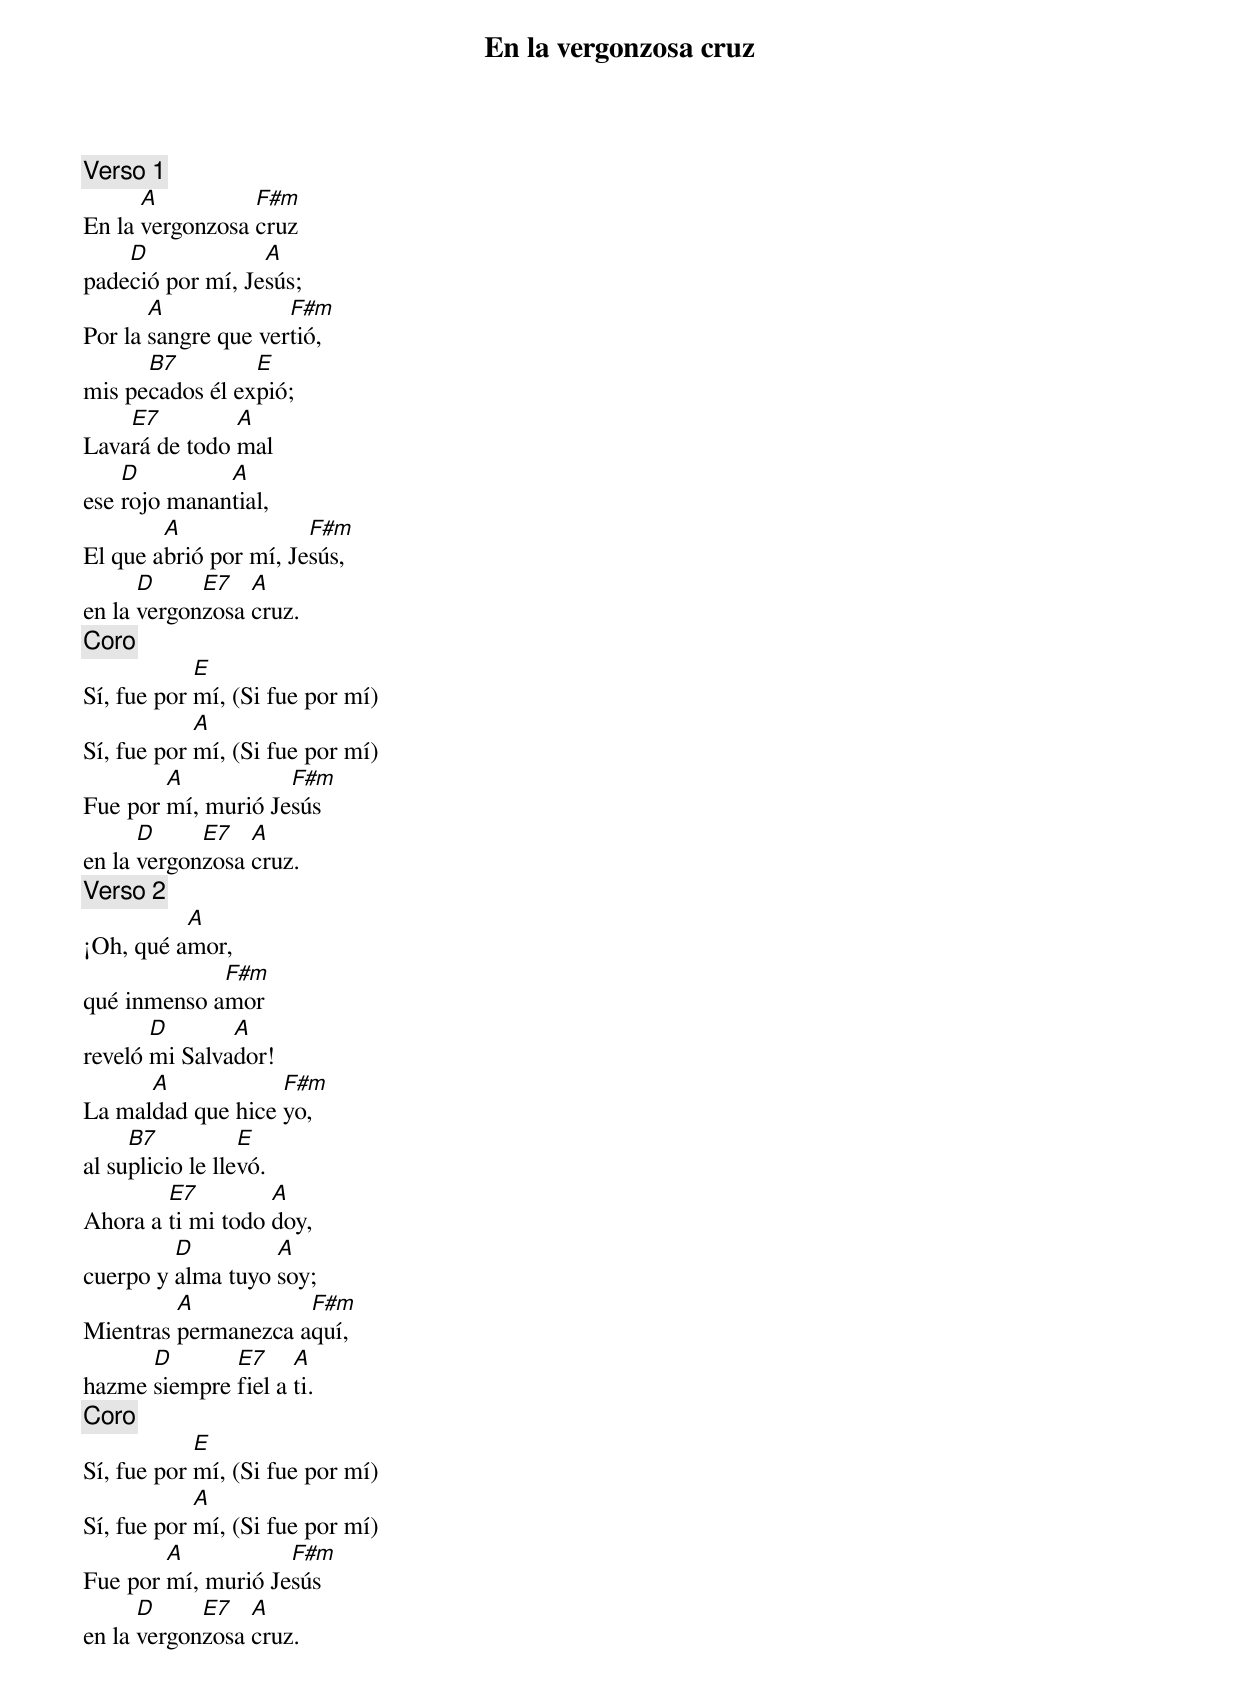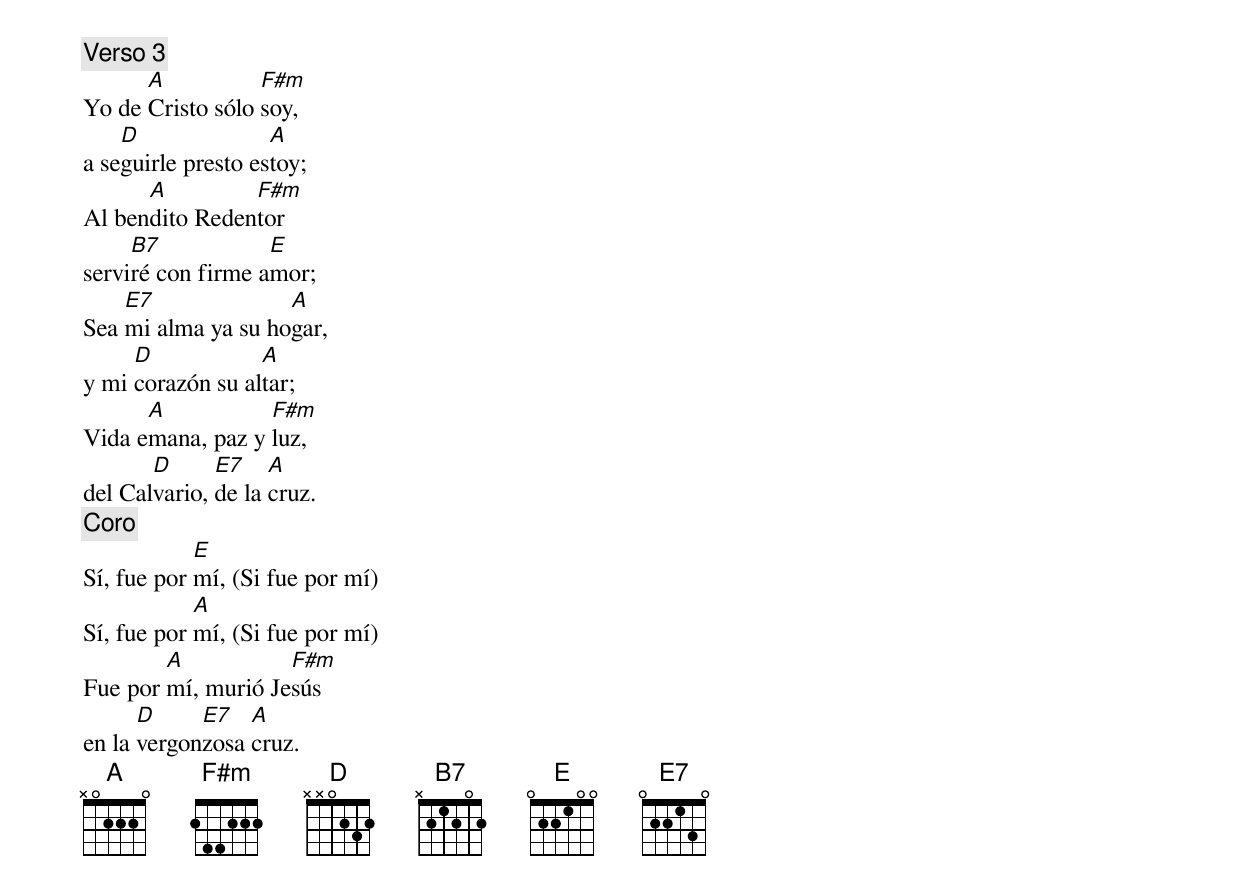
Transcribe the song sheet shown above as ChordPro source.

{title: En la vergonzosa cruz}
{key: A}
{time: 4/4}
{comment: Verso 1}
En la [A]vergonzosa [F#m]cruz
pade[D]ció por mí, Je[A]sús;
Por la [A]sangre que ver[F#m]tió,
mis pe[B7]cados él ex[E]pió;
Lava[E7]rá de todo [A]mal
ese [D]rojo manan[A]tial,
El que a[A]brió por mí, Je[F#m]sús,
en la [D]vergon[E7]zosa [A]cruz.
{comment: Coro}
Sí, fue por [E]mí, (Si fue por mí)
Sí, fue por [A]mí, (Si fue por mí)
Fue por [A]mí, murió Je[F#m]sús
en la [D]vergon[E7]zosa [A]cruz.
{comment: Verso 2}
¡Oh, qué a[A]mor,
qué inmenso a[F#m]mor
reveló [D]mi Salva[A]dor!
La mal[A]dad que hice [F#m]yo,
al su[B7]plicio le lle[E]vó.
Ahora a [E7]ti mi todo [A]doy,
cuerpo y [D]alma tuyo [A]soy;
Mientras [A]permanezca a[F#m]quí,
hazme [D]siempre [E7]fiel a [A]ti.
{comment: Coro}
Sí, fue por [E]mí, (Si fue por mí)
Sí, fue por [A]mí, (Si fue por mí)
Fue por [A]mí, murió Je[F#m]sús
en la [D]vergon[E7]zosa [A]cruz.
{comment: Verso 3}
Yo de [A]Cristo sólo [F#m]soy,
a se[D]guirle presto es[A]toy;
Al ben[A]dito Reden[F#m]tor
servi[B7]ré con firme a[E]mor;
Sea [E7]mi alma ya su ho[A]gar,
y mi [D]corazón su al[A]tar;
Vida e[A]mana, paz y [F#m]luz,
del Cal[D]vario, [E7]de la [A]cruz.
{comment: Coro}
Sí, fue por [E]mí, (Si fue por mí)
Sí, fue por [A]mí, (Si fue por mí)
Fue por [A]mí, murió Je[F#m]sús
en la [D]vergon[E7]zosa [A]cruz.
